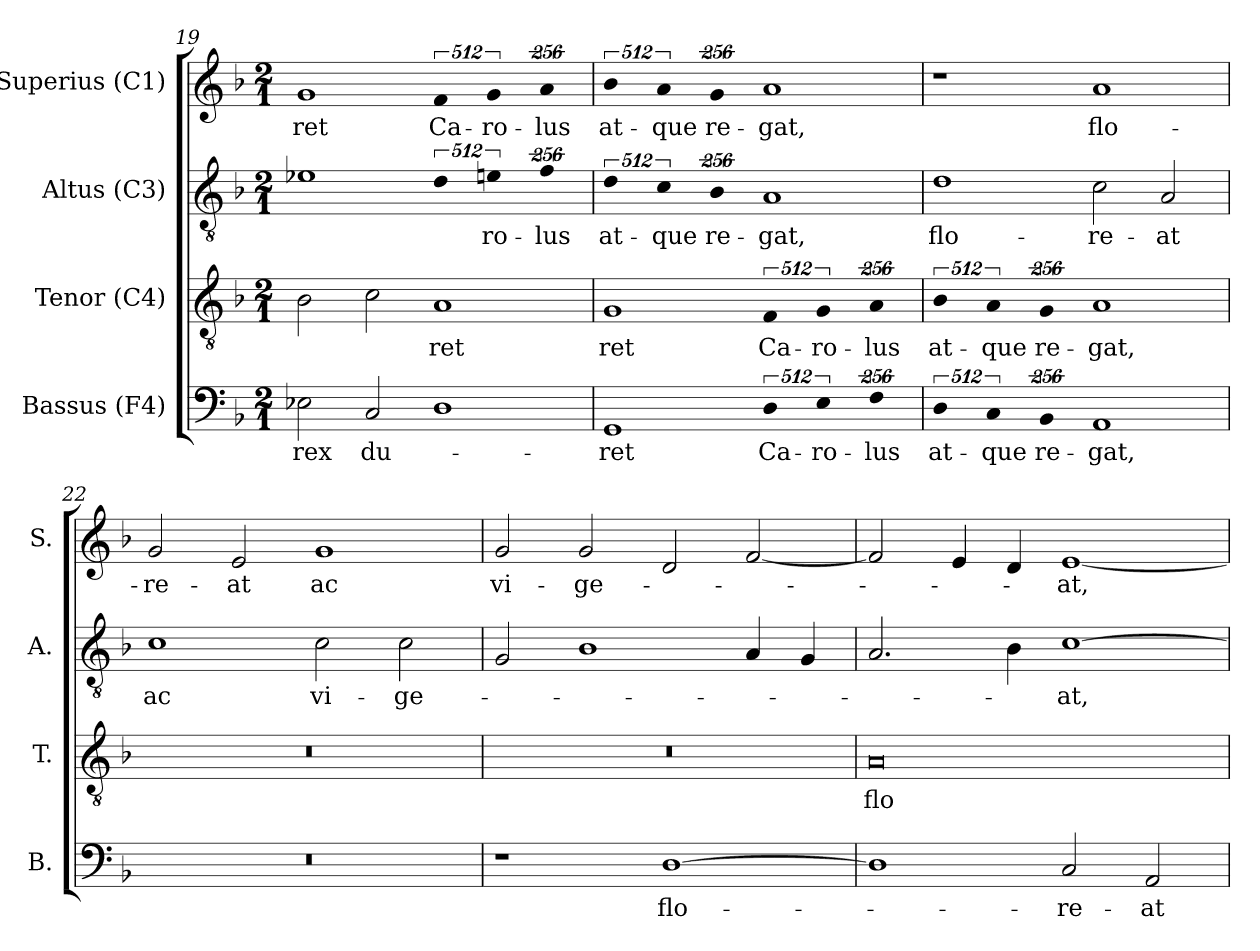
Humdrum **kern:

**kern	**text	**kern	**text	**kern	**text	**kern	**text
*part4	*part4	*part3	*part3	*part2	*part2	*part1	*part1
*staff4	*staff4	*staff3	*staff3	*staff2	*staff2	*staff1	*staff1
*I"Bassus (F4)	*	*I"Tenor (C4)	*	*I"Altus (C3)	*	*I"Superius (C1)	*
*I'B.	*	*I'T.	*	*I'A.	*	*I'S.	*
*clefF4	*	*clefGv2	*	*clefGv2	*	*clefG2	*
*	*	*ITrd7c12	*	*ITrd7c12	*	*	*
*k[b-]	*	*k[b-]	*	*k[b-]	*	*k[b-]	*
*F:	*	*F:	*	*F:	*	*F:	*
*M2/1	*	*M2/1	*	*M2/1	*	*M2/1	*
=19	=19	=19	=19	=19	=19	=19	=19
!	!LO:LY:b:color=#000000	!	!	!	!	!	!
!	!	!	!	!	!	!	!LO:LY:b:color=#000000
2E-i\	rex	2BB-i\	.	1E-i	.	1gi	-ret
!	!LO:LY:b:color=#000000	!	!	!	!	!	!
2Ci/	du-	2Ci\	.	.	.	.	.
!	!	!	!LO:LY:b:color=#000000	!LO:N:vis=2	!	!LO:N:vis=2	!
!	!	!	!	!	!	!	!LO:LY:b:color=#000000
1Di	.	1AAi	-ret	1024%341Di\	.	1024%341fi/	Ca-
!	!	!	!	!LO:N:vis=2	!	!	!
!	!	!	!	!	!LO:LY:b:color=#000000	!LO:N:vis=2	!
!	!	!	!	!	!	!	!LO:LY:b:color=#000000
.	.	.	.	1024%341Ei\	-ro-	1024%341gi/	-ro-
!	!	!	!	!LO:N:vis=2	!	!	!
!	!	!	!	!	!LO:LY:b:color=#000000	!LO:N:vis=2	!
!	!	!	!	!	!	!	!LO:LY:b:color=#000000
.	.	.	.	512%171Fi\	-lus	512%171ai/	-lus
=20	=20	=20	=20	=20	=20	=20	=20
!	!LO:LY:b:color=#000000	!	!	!	!	!	!
!	!	!	!LO:LY:b:color=#000000	!LO:N:vis=2	!	!	!
!	!	!	!	!	!LO:LY:b:color=#000000	!LO:N:vis=2	!
!	!	!	!	!	!	!	!LO:LY:b:color=#000000
1GGi	-ret	1GGi	ret	1024%341Di\	at-	1024%341b-i\	at-
!	!	!	!	!LO:N:vis=2	!	!	!
!	!	!	!	!	!LO:LY:b:color=#000000	!LO:N:vis=2	!
!	!	!	!	!	!	!	!LO:LY:b:color=#000000
.	.	.	.	1024%341Ci\	-que	1024%341ai/	-que
!	!	!	!	!LO:N:vis=2	!	!	!
!	!	!	!	!	!LO:LY:b:color=#000000	!LO:N:vis=2	!
!	!	!	!	!	!	!	!LO:LY:b:color=#000000
.	.	.	.	512%171BB-i\	re-	512%171gi/	re-
!LO:N:vis=2	!	!	!	!	!	!	!
!	!LO:LY:b:color=#000000	!LO:N:vis=2	!	!	!	!	!
!	!	!	!LO:LY:b:color=#000000	!	!	!	!
!	!	!	!	!	!LO:LY:b:color=#000000	!	!
!	!	!	!	!	!	!	!LO:LY:b:color=#000000
1024%341Di\	Ca-	1024%341FFi/	Ca-	1AAi	-gat,	1ai	-gat,
!LO:N:vis=2	!	!	!	!	!	!	!
!	!LO:LY:b:color=#000000	!LO:N:vis=2	!	!	!	!	!
!	!	!	!LO:LY:b:color=#000000	!	!	!	!
1024%341Ei\	-ro-	1024%341GGi/	-ro-	.	.	.	.
!LO:N:vis=2	!	!	!	!	!	!	!
!	!LO:LY:b:color=#000000	!LO:N:vis=2	!	!	!	!	!
!	!	!	!LO:LY:b:color=#000000	!	!	!	!
512%171Fi\	-lus	512%171AAi/	-lus	.	.	.	.
=21	=21	=21	=21	=21	=21	=21	=21
!LO:N:vis=2	!	!	!	!	!	!	!
!	!LO:LY:b:color=#000000	!LO:N:vis=2	!	!	!	!	!
!	!	!	!LO:LY:b:color=#000000	!	!	!	!
!	!	!	!	!	!LO:LY:b:color=#000000	!	!
1024%341Di\	at-	1024%341BB-i\	at-	1Di	flo-	1r	.
!LO:N:vis=2	!	!	!	!	!	!	!
!	!LO:LY:b:color=#000000	!LO:N:vis=2	!	!	!	!	!
!	!	!	!LO:LY:b:color=#000000	!	!	!	!
1024%341Ci/	-que	1024%341AAi/	-que	.	.	.	.
!LO:N:vis=2	!	!	!	!	!	!	!
!	!LO:LY:b:color=#000000	!LO:N:vis=2	!	!	!	!	!
!	!	!	!LO:LY:b:color=#000000	!	!	!	!
512%171BB-i/	re-	512%171GGi/	re-	.	.	.	.
!	!LO:LY:b:color=#000000	!	!	!	!	!	!
!	!	!	!LO:LY:b:color=#000000	!	!	!	!
!	!	!	!	!	!LO:LY:b:color=#000000	!	!
!	!	!	!	!	!	!	!LO:LY:b:color=#000000
1AAi	-gat,	1AAi	-gat,	2Ci\	-re-	1ai	flo-
!	!	!	!	!	!LO:LY:b:color=#000000	!	!
.	.	.	.	2AAi/	-at	.	.
!!LO:LB:g=z
=22	=22	=22	=22	=22	=22	=22	=22
!LO:N:vis=1	!	!LO:N:vis=1	!	!	!	!	!
!	!	!	!	!	!LO:LY:b:color=#000000	!	!
!	!	!	!	!	!	!	!LO:LY:b:color=#000000
0r	.	0r	.	1Ci	ac	2gi/	-re-
!	!	!	!	!	!	!	!LO:LY:b:color=#000000
.	.	.	.	.	.	2ei/	-at
!	!	!	!	!	!LO:LY:b:color=#000000	!	!
!	!	!	!	!	!	!	!LO:LY:b:color=#000000
.	.	.	.	2Ci\	vi-	1gi	ac
!	!	!	!	!	!LO:LY:b:color=#000000	!	!
.	.	.	.	2Ci\	-ge-	.	.
=23	=23	=23	=23	=23	=23	=23	=23
!	!	!LO:N:vis=1	!	!	!	!	!
!	!	!	!	!	!	!	!LO:LY:b:color=#000000
1r	.	0r	.	2GGi/	.	2gi/	vi-
!	!	!	!	!	!	!	!LO:LY:b:color=#000000
.	.	.	.	1BB-i	.	2gi/	-ge-
!	!LO:LY:b:color=#000000	!	!	!	!	!	!
[1Di	flo-	.	.	.	.	2di/	.
.	.	.	.	4AAi/	.	[2fi/	.
.	.	.	.	4GGi/	.	.	.
=24	=24	=24	=24	=24	=24	=24	=24
!	!	!	!LO:LY:b:color=#000000	!	!	!	!
1Di]	.	0AAi	flo-	2.AAi/	.	2fi/]	.
.	.	.	.	.	.	4ei/	.
.	.	.	.	4BB-i\	.	4di/	.
!	!LO:LY:b:color=#000000	!	!	!	!	!	!
!	!	!	!	!	!LO:LY:b:color=#000000	!	!
!	!	!	!	!	!	!	!LO:LY:b:color=#000000
2Ci/	-re-	.	.	[1Ci	-at,	[1ei	-at,
!	!LO:LY:b:color=#000000	!	!	!	!	!	!
2AAi/	-at	.	.	.	.	.	.
=	=	=	=	=	=	=	=
*-	*-	*-	*-	*-	*-	*-	*-
